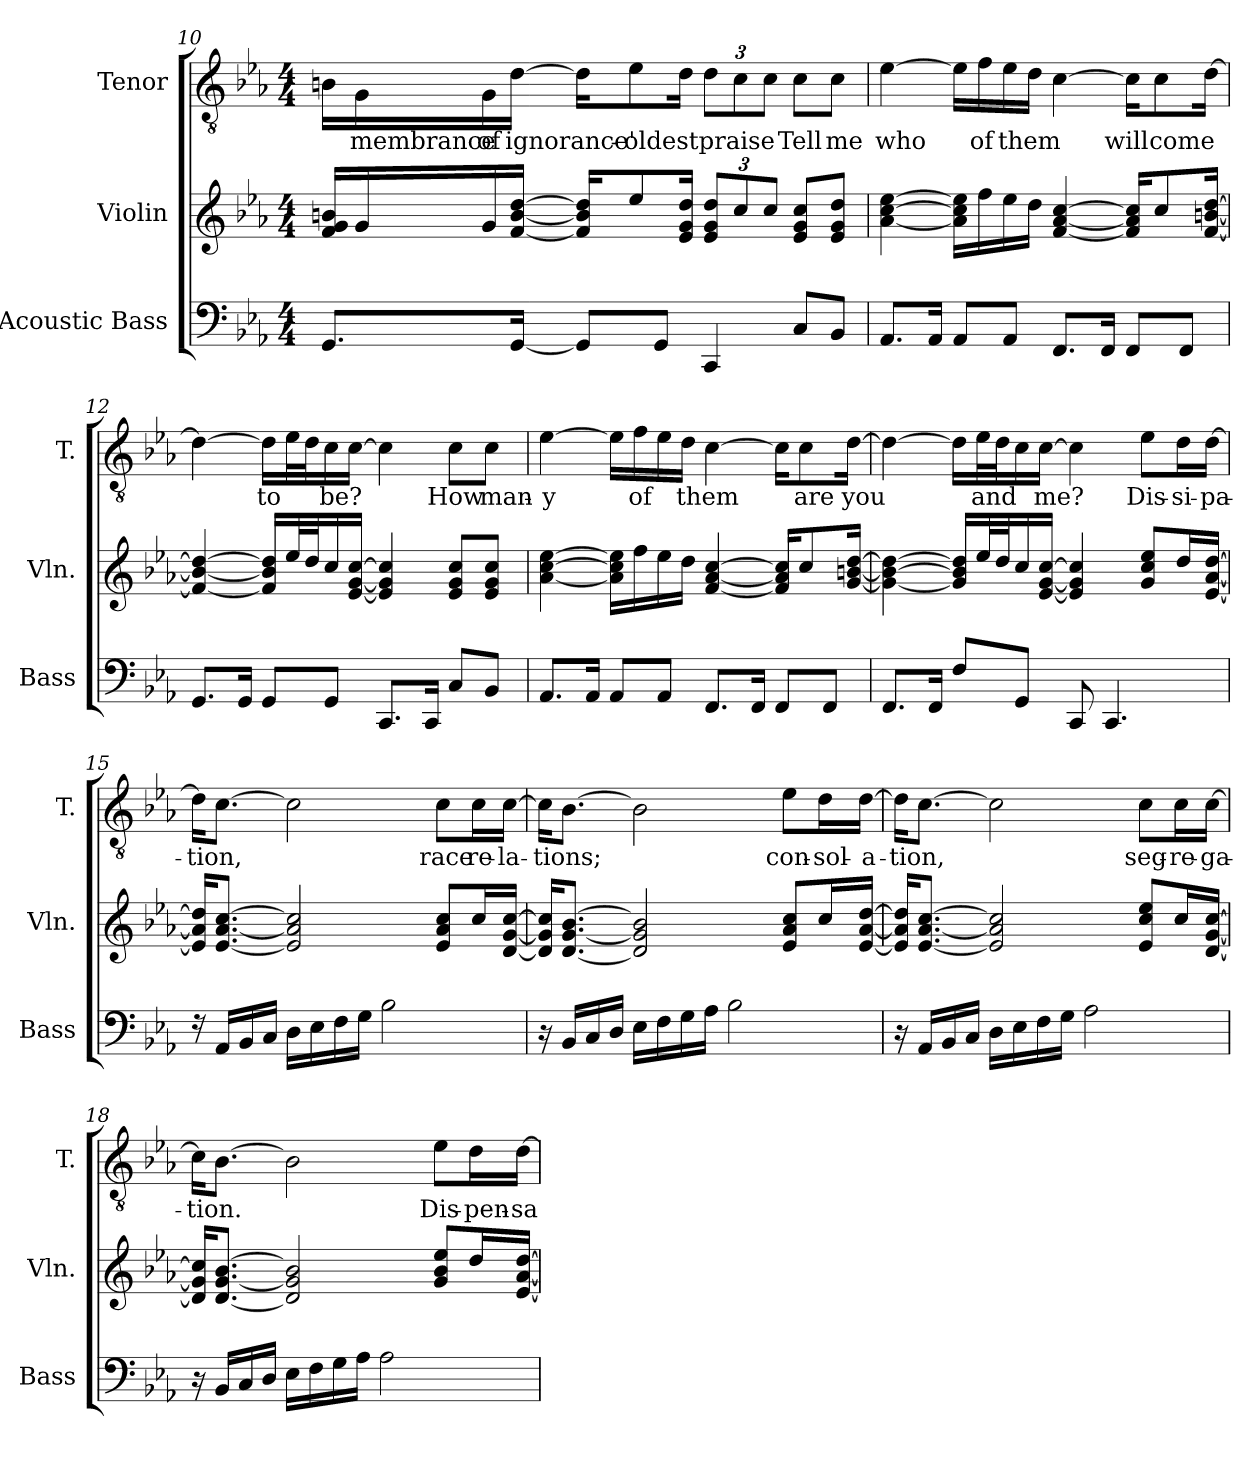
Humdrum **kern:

**kern	**kern	**kern	**text
*part3	*part2	*part1	*part1
*staff3	*staff2	*staff1	*staff1
*I"Acoustic Bass	*I"Violin	*I"Tenor	*
*I'Bass	*I'Vln.	*I'T.	*
!!LO:PB:g=z
*clefF4	*clefG2	*clefGv2	*
*ITrd7c12	*	*	*
*k[b-e-a-]	*k[b-e-a-]	*k[b-e-a-]	*
*M4/4	*M4/4	*M4/4	*
=10	=10	=10	=10
8.GGG/L	16f/ 16g/ 16bn/LL	16Bn\LL	.
!	!	!	!LO:LY:b
.	16g/	16G\	-membrance
!	!	!	!LO:LY:b
.	16g/	16G\	of
!	!	!	!LO:LY:b
[16GGG/Jk	[16f/ [16b/ [16dd/JJ	[16d\JJ	ignorance'-
8GGG/L]	16f/] 16b/] 16dd/]KL	16d\KL]	.
!	!	!	!LO:LY:b
.	8ee-/	8e-\	-oldest
8GGG/J	.	.	.
.	16e-/ 16g/ 16dd/Jk	16d\Jk	.
*	*Xbrackettup	*Xbrackettup	*
!	!	!	!LO:LY:b
4CCC/	12e-/ 12g/ 12dd/L	12d\L	praise
.	12cc/	12c\	.
.	12cc/J	12c\J	.
!	!	!	!LO:LY:b
8CC/L	8e-/ 8g/ 8cc/L	8c\L	Tell
!	!	!	!LO:LY:b
8BBB-/J	8e-/ 8g/ 8dd/J	8c\J	me
!!LO:LB:g=z
=11	=11	=11	=11
!	!	!	!LO:LY:b
8.AAA-/L	[4a-\ [4cc\ [4ee-\	[4e-\	who
16AAA-/Jk	.	.	.
8AAA-/L	16a-\] 16cc\] 16ee-\]LL	16e-\LL]	.
!	!	!	!LO:LY:b
.	16ff\	16f\	of
!	!	!	!LO:LY:b
8AAA-/J	16ee-\	16e-\	them
.	16dd\JJ	16d\JJ	.
8.FFF/L	[4f/ [4a-/ [4cc/	[4c\	.
16FFF/Jk	.	.	.
!	!	!	!LO:LY:b
8FFF/L	16f/] 16a-/] 16cc/]KL	16c\KL]	will
!	!	!	!LO:LY:b
.	8cc/	8c\	come
8FFF/J	.	.	.
.	[16f/ [16bn/ [16dd/Jk	[16d\Jk	.
=12	=12	=12	=12
8.GGG/L	4f/_ 4b/_ 4dd/_	4d\_	.
16GGG/Jk	.	.	.
!	!	!	!LO:LY:b
8GGG/L	16f/] 16b/] 16dd/]LL	16d\LL]	to
.	32ee-/L	32e-\L	.
.	32dd/J	32d\J	.
!	!	!	!LO:LY:b
8GGG/J	16cc/	16c\	be?
.	[16e-/ [16g/ [16cc/JJ	[16c\JJ	.
8.CCC/L	4e-/] 4g/] 4cc/]	4c\]	.
16CCC/Jk	.	.	.
!	!	!	!LO:LY:b
8CC/L	8e-/ 8g/ 8cc/L	8c\L	How
!	!	!	!LO:LY:b
8BBB-/J	8e-/ 8g/ 8cc/J	8c\J	man-
!!LO:LB:g=z
=13	=13	=13	=13
!	!	!	!LO:LY:b
8.AAA-/L	[4a-\ [4cc\ [4ee-\	[4e-\	-y
16AAA-/Jk	.	.	.
8AAA-/L	16a-\] 16cc\] 16ee-\]LL	16e-\LL]	.
!	!	!	!LO:LY:b
.	16ff\	16f\	of
8AAA-/J	16ee-\	16e-\	.
!	!	!	!LO:LY:b
.	16dd\JJ	16d\JJ	them
8.FFF/L	[4f/ [4a-/ [4cc/	[4c\	.
16FFF/Jk	.	.	.
8FFF/L	16f/] 16a-/] 16cc/]KL	16c\KL]	.
!	!	!	!LO:LY:b
.	8cc/	8c\	are
8FFF/J	.	.	.
!	!	!	!LO:LY:b
.	[16g/ [16bn/ [16dd/Jk	[16d\Jk	you
=14	=14	=14	=14
8.FFF/L	4g\_ 4b\_ 4dd\_	4d\_	.
16FFF/Jk	.	.	.
8FF/L	16g/] 16b/] 16dd/]LL	16d\LL]	.
!	!	!	!LO:LY:b
.	32ee-/L	32e-\L	and
.	32dd/J	32d\J	.
8GGG/J	16cc/	16c\	.
!	!	!	!LO:LY:b
.	[16e-/ [16g/ [16cc/JJ	[16c\JJ	me?
8CCC/	4e-/] 4g/] 4cc/]	4c\]	.
4.CCC/	.	.	.
!	!	!	!LO:LY:b
.	8g/ 8cc/ 8ee-/L	8e-\L	Dis-
!	!	!	!LO:LY:b
.	16dd/L	16d\L	-si-
!	!	!	!LO:LY:b
.	[16e-/ [16a-/ [16dd/JJ	[16d\JJ	-pa-
!!LO:LB:g=z
=15	=15	=15	=15
!	!	!	!LO:LY:b
16rF	16e-/] 16a-/] 16dd/]KL	16d\KL]	-tion,
16AAA-/LL	[8.e-/ [8.a-/ [8.cc/J	[8.c\J	.
16BBB-/	.	.	.
16CC/JJ	.	.	.
16DD\LL	2e-/] 2a-/] 2cc/]	2c\]	.
16EE-\	.	.	.
16FF\	.	.	.
16GG\JJ	.	.	.
2BB-\	.	.	.
!	!	!	!LO:LY:b
.	8e-/ 8a-/ 8cc/L	8c\L	race
!	!	!	!LO:LY:b
.	16cc/L	16c\L	re-
!	!	!	!LO:LY:b
.	[16d/ [16g/ [16cc/JJ	[16c\JJ	-la-
=16	=16	=16	=16
!	!	!	!LO:LY:b
16r	16d/] 16g/] 16cc/]KL	16c\KL]	-tions;
16BBB-/LL	[8.d/ [8.g/ [8.b-/J	[8.B-\J	.
16CC/	.	.	.
16DD/JJ	.	.	.
16EE-\LL	2d/] 2g/] 2b-/]	2B-\]	.
16FF\	.	.	.
16GG\	.	.	.
16AA-\JJ	.	.	.
2BB-\	.	.	.
!	!	!	!LO:LY:b
.	8e-/ 8a-/ 8cc/L	8e-\L	con-
!	!	!	!LO:LY:b
.	16cc/L	16d\L	-sol-
!	!	!	!LO:LY:b
.	[16e-/ [16a-/ [16dd/JJ	[16d\JJ	-a-
!!LO:PB:g=z
=17	=17	=17	=17
!	!	!	!LO:LY:b
16r	16e-/] 16a-/] 16dd/]KL	16d\KL]	-tion,
16AAA-/LL	[8.e-/ [8.a-/ [8.cc/J	[8.c\J	.
16BBB-/	.	.	.
16CC/JJ	.	.	.
16DD\LL	2e-/] 2a-/] 2cc/]	2c\]	.
16EE-\	.	.	.
16FF\	.	.	.
16GG\JJ	.	.	.
2AA-\	.	.	.
!	!	!	!LO:LY:b
.	8e-/ 8cc/ 8ee-/L	8c\L	seg-
!	!	!	!LO:LY:b
.	16cc/L	16c\L	-re-
!	!	!	!LO:LY:b
.	[16d/ [16g/ [16cc/JJ	[16c\JJ	-ga-
=18	=18	=18	=18
!	!	!	!LO:LY:b
16r	16d/] 16g/] 16cc/]KL	16c\KL]	-tion.
16BBB-/LL	[8.d/ [8.g/ [8.b-/J	[8.B-\J	.
16CC/	.	.	.
16DD/JJ	.	.	.
16EE-\LL	2d/] 2g/] 2b-/]	2B-\]	.
16FF\	.	.	.
16GG\	.	.	.
16AA-\JJ	.	.	.
2AA-\	.	.	.
!	!	!	!LO:LY:b
.	8g/ 8b-/ 8ee-/L	8e-\L	Dis-
!	!	!	!LO:LY:b
.	16dd/L	16d\L	-pen-
!	!	!	!LO:LY:b
.	[16e-/ [16a-/ [16dd/JJ	[16d\JJ	-sa-
=	=	=	=
*-	*-	*-	*-
